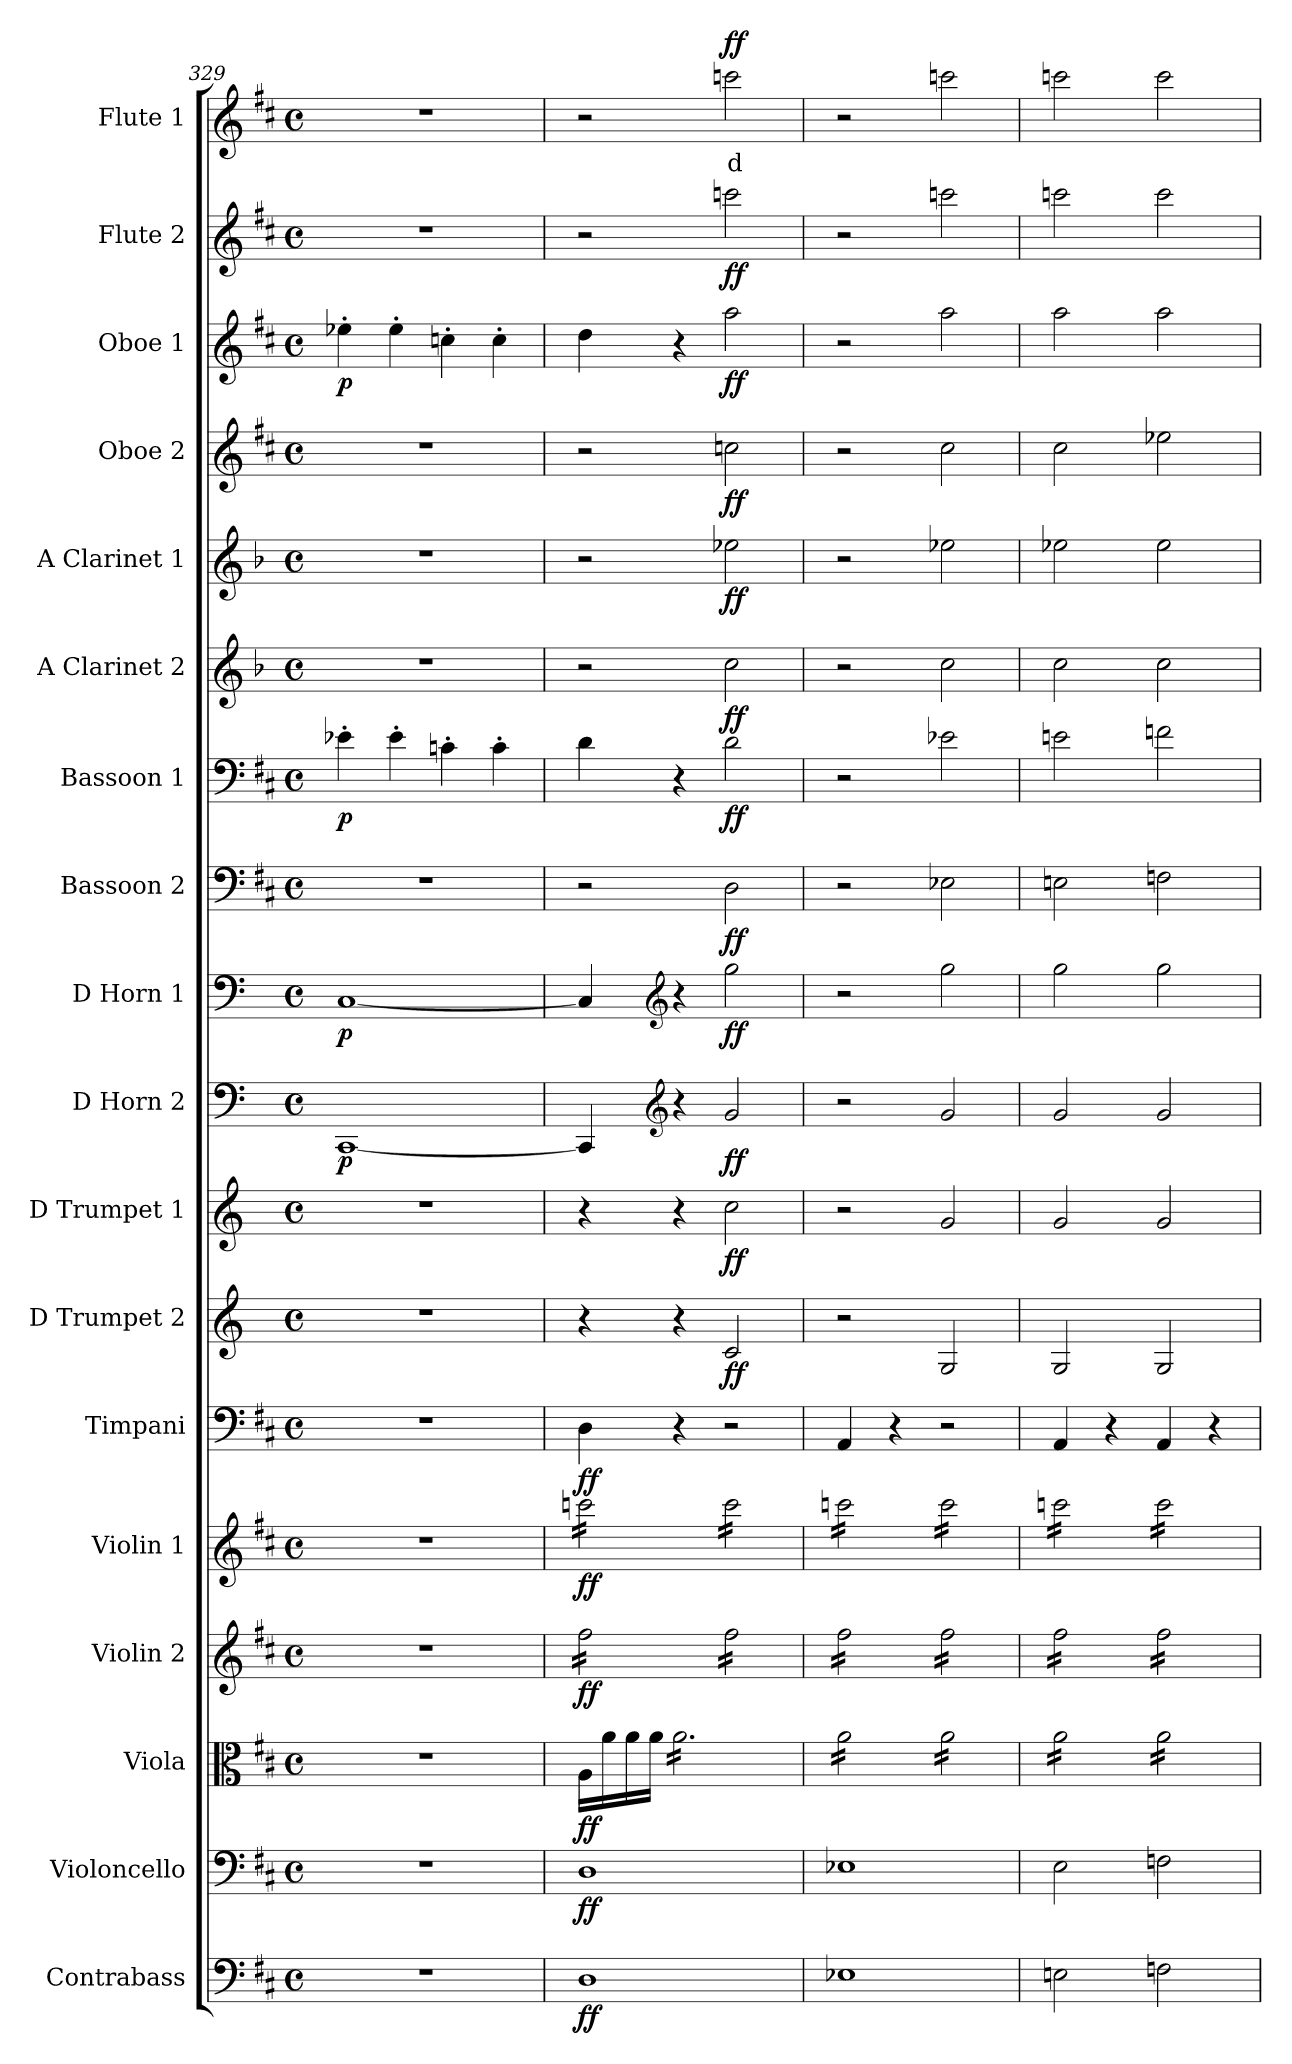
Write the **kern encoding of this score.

**kern	**dynam	**kern	**dynam	**kern	**dynam	**kern	**dynam	**kern	**dynam	**kern	**dynam	**kern	**dynam	**kern	**dynam	**kern	**dynam	**kern	**dynam	**kern	**dynam	**kern	**dynam	**kern	**dynam	**kern	**dynam	**kern	**dynam	**kern	**dynam	**kern	**dynam	**kern	**text	**dynam
*part18	*part18	*part17	*part17	*part16	*part16	*part15	*part15	*part14	*part14	*part13	*part13	*part12	*part12	*part11	*part11	*part10	*part10	*part9	*part9	*part8	*part8	*part7	*part7	*part6	*part6	*part5	*part5	*part4	*part4	*part3	*part3	*part2	*part2	*part1	*part1	*part1
*staff18	*staff18	*staff17	*staff17	*staff16	*staff16	*staff15	*staff15	*staff14	*staff14	*staff13	*staff13	*staff12	*staff12	*staff11	*staff11	*staff10	*staff10	*staff9	*staff9	*staff8	*staff8	*staff7	*staff7	*staff6	*staff6	*staff5	*staff5	*staff4	*staff4	*staff3	*staff3	*staff2	*staff2	*staff1	*staff1	*staff1
*I"Contrabass	*	*I"Violoncello	*	*I"Viola	*	*I"Violin 2	*	*I"Violin 1	*	*I"Timpani	*	*I"D Trumpet 2	*	*I"D Trumpet 1	*	*I"D Horn 2	*	*I"D Horn 1	*	*I"Bassoon 2	*	*I"Bassoon 1	*	*I"A Clarinet 2	*	*I"A Clarinet 1	*	*I"Oboe 2	*	*I"Oboe 1	*	*I"Flute 2	*	*I"Flute 1	*	*
*I'Cb	*	*I'Vc	*	*I'Vla	*	*I'Vln 2	*	*I'Vln 1	*	*I'Timp	*	*I'Tpt 2	*	*I'Tpt 1	*	*I'Hn 2	*	*I'Hn 1	*	*I'Bsn 2	*	*I'Bsn 1	*	*I'Cl 2	*	*I'Cl 1	*	*I'Ob 2	*	*I'Ob 1	*	*I'Fl 2	*	*I'Fl 1	*	*
*clefF4	*	*clefF4	*	*clefC3	*	*clefG2	*	*clefG2	*	*clefF4	*	*clefG2	*	*clefG2	*	*clefF4	*	*clefF4	*	*clefF4	*	*clefF4	*	*clefG2	*	*clefG2	*	*clefG2	*	*clefG2	*	*clefG2	*	*clefG2	*	*
*ITrd7c12	*	*	*	*	*	*	*	*	*	*	*	*ITrd-1c-2	*	*ITrd-1c-2	*	*ITrd6c10	*	*ITrd6c10	*	*	*	*	*	*ITrd2c3	*	*ITrd2c3	*	*	*	*	*	*	*	*	*	*
*k[f#c#]	*	*k[f#c#]	*	*k[f#c#]	*	*k[f#c#]	*	*k[f#c#]	*	*k[f#c#]	*	*k[f#c#]	*	*k[f#c#]	*	*k[f#c#]	*	*k[f#c#]	*	*k[f#c#]	*	*k[f#c#]	*	*k[f#c#]	*	*k[f#c#]	*	*k[f#c#]	*	*k[f#c#]	*	*k[f#c#]	*	*k[f#c#]	*	*
*M4/4	*	*M4/4	*	*M4/4	*	*M4/4	*	*M4/4	*	*M4/4	*	*M4/4	*	*M4/4	*	*M4/4	*	*M4/4	*	*M4/4	*	*M4/4	*	*M4/4	*	*M4/4	*	*M4/4	*	*M4/4	*	*M4/4	*	*M4/4	*	*
*met(c)	*	*met(c)	*	*met(c)	*	*met(c)	*	*met(c)	*	*met(c)	*	*met(c)	*	*met(c)	*	*met(c)	*	*met(c)	*	*met(c)	*	*met(c)	*	*met(c)	*	*met(c)	*	*met(c)	*	*met(c)	*	*met(c)	*	*met(c)	*	*
=329	=329	=329	=329	=329	=329	=329	=329	=329	=329	=329	=329	=329	=329	=329	=329	=329	=329	=329	=329	=329	=329	=329	=329	=329	=329	=329	=329	=329	=329	=329	=329	=329	=329	=329	=329	=329
!	!	!	!	!	!	!	!	!	!	!	!	!	!	!	!	!	!LO:DY:b	!	!LO:DY:b	!	!	!	!LO:DY:b	!	!	!	!	!	!	!	!LO:DY:b	!	!	!	!	!
1r	.	1r	.	1r	.	1r	.	1r	.	1r	.	1r	.	1r	.	[1DDD	p	[1DD	p	1r	.	4e-X'\	p	1r	.	1r	.	1r	.	4ee-X'\	p	1r	.	1r	.	.
.	.	.	.	.	.	.	.	.	.	.	.	.	.	.	.	.	.	.	.	.	.	4e-'\	.	.	.	.	.	.	.	4ee-'\	.	.	.	.	.	.
.	.	.	.	.	.	.	.	.	.	.	.	.	.	.	.	.	.	.	.	.	.	4cn'\	.	.	.	.	.	.	.	4ccn'\	.	.	.	.	.	.
.	.	.	.	.	.	.	.	.	.	.	.	.	.	.	.	.	.	.	.	.	.	4c'\	.	.	.	.	.	.	.	4cc'\	.	.	.	.	.	.
=330	=330	=330	=330	=330	=330	=330	=330	=330	=330	=330	=330	=330	=330	=330	=330	=330	=330	=330	=330	=330	=330	=330	=330	=330	=330	=330	=330	=330	=330	=330	=330	=330	=330	=330	=330	=330
!	!LO:DY:b	!	!LO:DY:b	!	!LO:DY:b	!	!LO:DY:b	!	!LO:DY:b	!	!LO:DY:b	!	!	!	!	!	!	!	!	!	!	!	!	!	!	!	!	!	!	!	!	!	!	!	!	!
*	*	*	*	*	*	*tremolo	*	*	*	*	*	*	*	*	*	*	*	*	*	*	*	*	*	*	*	*	*	*	*	*	*	*	*	*	*	*
*	*	*	*	*	*	*	*	*tremolo	*	*	*	*	*	*	*	*	*	*	*	*	*	*	*	*	*	*	*	*	*	*	*	*	*	*	*	*
1DD	ff	1D	ff	16A\LL	ff	16ff#\LL	ff	16cccn\LL	ff	4D\	ff	4r	.	4r	.	4DDD/]	.	4DD/]	.	2r	.	4d\	.	2r	.	2r	.	2r	.	4dd\	.	2r	.	2r	.	.
.	.	.	.	16a\	.	16ff#\	.	16cccn\	.	.	.	.	.	.	.	.	.	.	.	.	.	.	.	.	.	.	.	.	.	.	.	.	.	.	.	.
.	.	.	.	16a\	.	16ff#\	.	16cccn\	.	.	.	.	.	.	.	.	.	.	.	.	.	.	.	.	.	.	.	.	.	.	.	.	.	.	.	.
.	.	.	.	16a\JJ	.	16ff#\	.	16cccn\	.	.	.	.	.	.	.	.	.	.	.	.	.	.	.	.	.	.	.	.	.	.	.	.	.	.	.	.
*	*	*	*	*	*	*	*	*	*	*	*	*	*	*	*	*clefG2	*	*clefG2	*	*	*	*	*	*	*	*	*	*	*	*	*	*	*	*	*	*
*	*	*	*	*tremolo	*	*	*	*	*	*	*	*	*	*	*	*	*	*	*	*	*	*	*	*	*	*	*	*	*	*	*	*	*	*	*	*
.	.	.	.	16a\LL	.	16ff#\	.	16cccn\	.	4r	.	4r	.	4r	.	4r	.	4r	.	.	.	4r	.	.	.	.	.	.	.	4r	.	.	.	.	.	.
.	.	.	.	16a\	.	16ff#\	.	16cccn\	.	.	.	.	.	.	.	.	.	.	.	.	.	.	.	.	.	.	.	.	.	.	.	.	.	.	.	.
.	.	.	.	16a\	.	16ff#\	.	16cccn\	.	.	.	.	.	.	.	.	.	.	.	.	.	.	.	.	.	.	.	.	.	.	.	.	.	.	.	.
.	.	.	.	16a\	.	16ff#\JJ	.	16cccn\JJ	.	.	.	.	.	.	.	.	.	.	.	.	.	.	.	.	.	.	.	.	.	.	.	.	.	.	.	.
!	!	!	!	!	!	!	!	!	!	!	!	!	!LO:DY:b	!	!LO:DY:b	!	!LO:DY:b	!	!LO:DY:b	!	!LO:DY:b	!	!LO:DY:b	!	!LO:DY:b	!	!LO:DY:b	!	!LO:DY:b	!	!LO:DY:b	!	!LO:DY:b	!	!LO:LY:b:color=#FF0000	!LO:DY:b
.	.	.	.	16a\	.	16ff#\LL	.	16ccc\LL	.	2r	.	2d/	ff	2dd\	ff	2A/	ff	2a\	ff	2D\	ff	2d\	ff	2a\	ff	2ccn\	ff	2ccn\	ff	2aa\	ff	2cccn\	ff	2cccn\	d	ff
.	.	.	.	16a\	.	16ff#\	.	16ccc\	.	.	.	.	.	.	.	.	.	.	.	.	.	.	.	.	.	.	.	.	.	.	.	.	.	.	.	.
.	.	.	.	16a\	.	16ff#\	.	16ccc\	.	.	.	.	.	.	.	.	.	.	.	.	.	.	.	.	.	.	.	.	.	.	.	.	.	.	.	.
.	.	.	.	16a\	.	16ff#\	.	16ccc\	.	.	.	.	.	.	.	.	.	.	.	.	.	.	.	.	.	.	.	.	.	.	.	.	.	.	.	.
.	.	.	.	16a\	.	16ff#\	.	16ccc\	.	.	.	.	.	.	.	.	.	.	.	.	.	.	.	.	.	.	.	.	.	.	.	.	.	.	.	.
.	.	.	.	16a\	.	16ff#\	.	16ccc\	.	.	.	.	.	.	.	.	.	.	.	.	.	.	.	.	.	.	.	.	.	.	.	.	.	.	.	.
.	.	.	.	16a\	.	16ff#\	.	16ccc\	.	.	.	.	.	.	.	.	.	.	.	.	.	.	.	.	.	.	.	.	.	.	.	.	.	.	.	.
.	.	.	.	16a\JJ	.	16ff#\JJ	.	16ccc\JJ	.	.	.	.	.	.	.	.	.	.	.	.	.	.	.	.	.	.	.	.	.	.	.	.	.	.	.	.
!!LO:PB:g=z
=331	=331	=331	=331	=331	=331	=331	=331	=331	=331	=331	=331	=331	=331	=331	=331	=331	=331	=331	=331	=331	=331	=331	=331	=331	=331	=331	=331	=331	=331	=331	=331	=331	=331	=331	=331	=331
1EE-X	.	1E-X	.	16a\LL	.	16ff#\LL	.	16cccn\LL	.	4AA/	.	2r	.	2r	.	2r	.	2r	.	2r	.	2r	.	2r	.	2r	.	2r	.	2r	.	2r	.	2r	.	.
.	.	.	.	16a\	.	16ff#\	.	16cccn\	.	.	.	.	.	.	.	.	.	.	.	.	.	.	.	.	.	.	.	.	.	.	.	.	.	.	.	.
.	.	.	.	16a\	.	16ff#\	.	16cccn\	.	.	.	.	.	.	.	.	.	.	.	.	.	.	.	.	.	.	.	.	.	.	.	.	.	.	.	.
.	.	.	.	16a\	.	16ff#\	.	16cccn\	.	.	.	.	.	.	.	.	.	.	.	.	.	.	.	.	.	.	.	.	.	.	.	.	.	.	.	.
.	.	.	.	16a\	.	16ff#\	.	16cccn\	.	4r	.	.	.	.	.	.	.	.	.	.	.	.	.	.	.	.	.	.	.	.	.	.	.	.	.	.
.	.	.	.	16a\	.	16ff#\	.	16cccn\	.	.	.	.	.	.	.	.	.	.	.	.	.	.	.	.	.	.	.	.	.	.	.	.	.	.	.	.
.	.	.	.	16a\	.	16ff#\	.	16cccn\	.	.	.	.	.	.	.	.	.	.	.	.	.	.	.	.	.	.	.	.	.	.	.	.	.	.	.	.
.	.	.	.	16a\JJ	.	16ff#\JJ	.	16cccn\JJ	.	.	.	.	.	.	.	.	.	.	.	.	.	.	.	.	.	.	.	.	.	.	.	.	.	.	.	.
.	.	.	.	16a\LL	.	16ff#\LL	.	16ccc\LL	.	2r	.	2A/	.	2a/	.	2A/	.	2a\	.	2E-X\	.	2e-X\	.	2a\	.	2ccn\	.	2cc#\	.	2aa\	.	2cccn\	.	2cccn\	.	.
.	.	.	.	16a\	.	16ff#\	.	16ccc\	.	.	.	.	.	.	.	.	.	.	.	.	.	.	.	.	.	.	.	.	.	.	.	.	.	.	.	.
.	.	.	.	16a\	.	16ff#\	.	16ccc\	.	.	.	.	.	.	.	.	.	.	.	.	.	.	.	.	.	.	.	.	.	.	.	.	.	.	.	.
.	.	.	.	16a\	.	16ff#\	.	16ccc\	.	.	.	.	.	.	.	.	.	.	.	.	.	.	.	.	.	.	.	.	.	.	.	.	.	.	.	.
.	.	.	.	16a\	.	16ff#\	.	16ccc\	.	.	.	.	.	.	.	.	.	.	.	.	.	.	.	.	.	.	.	.	.	.	.	.	.	.	.	.
.	.	.	.	16a\	.	16ff#\	.	16ccc\	.	.	.	.	.	.	.	.	.	.	.	.	.	.	.	.	.	.	.	.	.	.	.	.	.	.	.	.
.	.	.	.	16a\	.	16ff#\	.	16ccc\	.	.	.	.	.	.	.	.	.	.	.	.	.	.	.	.	.	.	.	.	.	.	.	.	.	.	.	.
.	.	.	.	16a\JJ	.	16ff#\JJ	.	16ccc\JJ	.	.	.	.	.	.	.	.	.	.	.	.	.	.	.	.	.	.	.	.	.	.	.	.	.	.	.	.
=332	=332	=332	=332	=332	=332	=332	=332	=332	=332	=332	=332	=332	=332	=332	=332	=332	=332	=332	=332	=332	=332	=332	=332	=332	=332	=332	=332	=332	=332	=332	=332	=332	=332	=332	=332	=332
2EEn\	.	2E\	.	16a\LL	.	16ff#\LL	.	16cccn\LL	.	4AA/	.	2A/	.	2a/	.	2A/	.	2a\	.	2En\	.	2en\	.	2a\	.	2ccn\	.	2cc#\	.	2aa\	.	2cccn\	.	2cccn\	.	.
.	.	.	.	16a\	.	16ff#\	.	16cccn\	.	.	.	.	.	.	.	.	.	.	.	.	.	.	.	.	.	.	.	.	.	.	.	.	.	.	.	.
.	.	.	.	16a\	.	16ff#\	.	16cccn\	.	.	.	.	.	.	.	.	.	.	.	.	.	.	.	.	.	.	.	.	.	.	.	.	.	.	.	.
.	.	.	.	16a\	.	16ff#\	.	16cccn\	.	.	.	.	.	.	.	.	.	.	.	.	.	.	.	.	.	.	.	.	.	.	.	.	.	.	.	.
.	.	.	.	16a\	.	16ff#\	.	16cccn\	.	4r	.	.	.	.	.	.	.	.	.	.	.	.	.	.	.	.	.	.	.	.	.	.	.	.	.	.
.	.	.	.	16a\	.	16ff#\	.	16cccn\	.	.	.	.	.	.	.	.	.	.	.	.	.	.	.	.	.	.	.	.	.	.	.	.	.	.	.	.
.	.	.	.	16a\	.	16ff#\	.	16cccn\	.	.	.	.	.	.	.	.	.	.	.	.	.	.	.	.	.	.	.	.	.	.	.	.	.	.	.	.
.	.	.	.	16a\JJ	.	16ff#\JJ	.	16cccn\JJ	.	.	.	.	.	.	.	.	.	.	.	.	.	.	.	.	.	.	.	.	.	.	.	.	.	.	.	.
2FFn\	.	2Fn\	.	16a\LL	.	16ff#\LL	.	16ccc\LL	.	4AA/	.	2A/	.	2a/	.	2A/	.	2a\	.	2Fn\	.	2fn\	.	2a\	.	2cc\	.	2ee-X\	.	2aa\	.	2ccc\	.	2ccc\	.	.
.	.	.	.	16a\	.	16ff#\	.	16ccc\	.	.	.	.	.	.	.	.	.	.	.	.	.	.	.	.	.	.	.	.	.	.	.	.	.	.	.	.
.	.	.	.	16a\	.	16ff#\	.	16ccc\	.	.	.	.	.	.	.	.	.	.	.	.	.	.	.	.	.	.	.	.	.	.	.	.	.	.	.	.
.	.	.	.	16a\	.	16ff#\	.	16ccc\	.	.	.	.	.	.	.	.	.	.	.	.	.	.	.	.	.	.	.	.	.	.	.	.	.	.	.	.
.	.	.	.	16a\	.	16ff#\	.	16ccc\	.	4r	.	.	.	.	.	.	.	.	.	.	.	.	.	.	.	.	.	.	.	.	.	.	.	.	.	.
.	.	.	.	16a\	.	16ff#\	.	16ccc\	.	.	.	.	.	.	.	.	.	.	.	.	.	.	.	.	.	.	.	.	.	.	.	.	.	.	.	.
.	.	.	.	16a\	.	16ff#\	.	16ccc\	.	.	.	.	.	.	.	.	.	.	.	.	.	.	.	.	.	.	.	.	.	.	.	.	.	.	.	.
.	.	.	.	16a\JJ	.	16ff#\JJ	.	16ccc\JJ	.	.	.	.	.	.	.	.	.	.	.	.	.	.	.	.	.	.	.	.	.	.	.	.	.	.	.	.
*	*	*	*	*	*	*	*	*Xtremolo	*	*	*	*	*	*	*	*	*	*	*	*	*	*	*	*	*	*	*	*	*	*	*	*	*	*	*	*
*	*	*	*	*	*	*Xtremolo	*	*	*	*	*	*	*	*	*	*	*	*	*	*	*	*	*	*	*	*	*	*	*	*	*	*	*	*	*	*
*	*	*	*	*Xtremolo	*	*	*	*	*	*	*	*	*	*	*	*	*	*	*	*	*	*	*	*	*	*	*	*	*	*	*	*	*	*	*	*
=	=	=	=	=	=	=	=	=	=	=	=	=	=	=	=	=	=	=	=	=	=	=	=	=	=	=	=	=	=	=	=	=	=	=	=	=
*-	*-	*-	*-	*-	*-	*-	*-	*-	*-	*-	*-	*-	*-	*-	*-	*-	*-	*-	*-	*-	*-	*-	*-	*-	*-	*-	*-	*-	*-	*-	*-	*-	*-	*-	*-	*-
